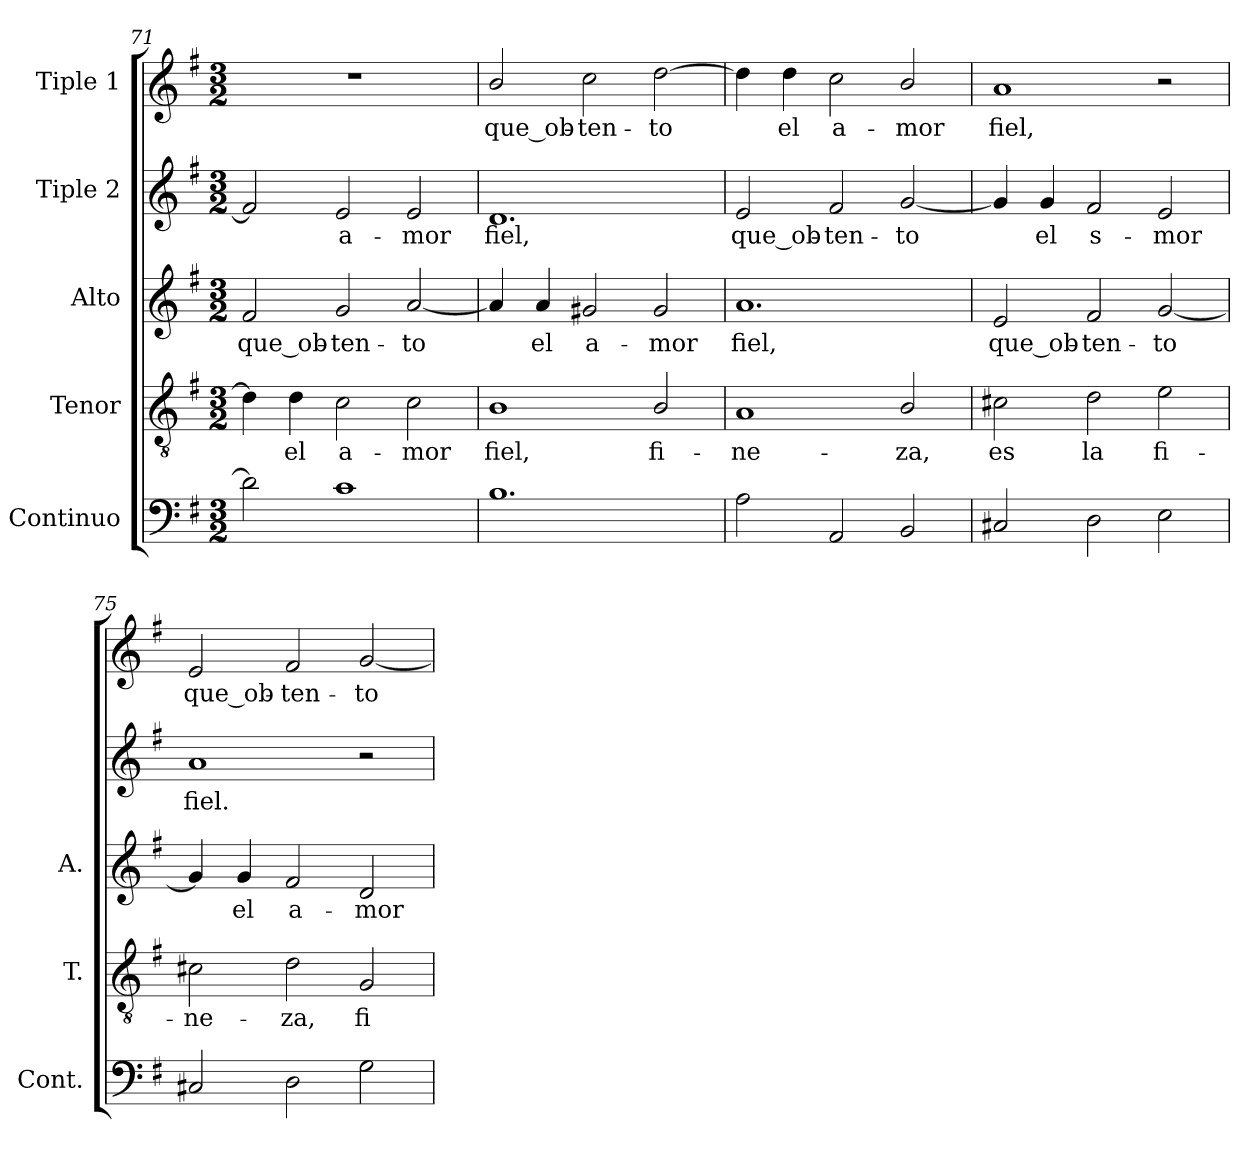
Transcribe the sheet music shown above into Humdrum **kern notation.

**kern	**kern	**text	**kern	**text	**kern	**text	**kern	**text
*part5	*part4	*part4	*part3	*part3	*part2	*part2	*part1	*part1
*staff5	*staff4	*staff4	*staff3	*staff3	*staff2	*staff2	*staff1	*staff1
*I"Continuo	*I"Tenor	*	*I"Alto	*	*I"Tiple 2	*	*I"Tiple 1	*
*I'Cont.	*I'T.	*	*I'A.	*	*	*	*	*
*clefF4	*clefGv2	*	*clefG2	*	*clefG2	*	*clefG2	*
*	*ITrd7c12	*	*	*	*	*	*	*
*k[f#]	*k[f#]	*	*k[f#]	*	*k[f#]	*	*k[f#]	*
*G:	*G:	*	*G:	*	*G:	*	*G:	*
*M3/2	*M3/2	*	*M3/2	*	*M3/2	*	*M3/2	*
=71	=71	=71	=71	=71	=71	=71	=71	=71
!	!	!	!	!LO:LY:b:color=#000000	!	!	!LO:N:vis=1	!
2di\]	4Di\]	.	2f#i/	que_ob-	2f#i/]	.	1.r	.
!	!	!LO:LY:b:color=#000000	!	!	!	!	!	!
.	4Di\	el	.	.	.	.	.	.
!	!	!LO:LY:b:color=#000000	!	!	!	!	!	!
!	!	!	!	!LO:LY:b:color=#000000	!	!	!	!
!	!	!	!	!	!	!LO:LY:b:color=#000000	!	!
1ci	2Ci\	a-	2gi/	-ten-	2ei/	a-	.	.
!	!	!LO:LY:b:color=#000000	!	!	!	!	!	!
!	!	!	!	!LO:LY:b:color=#000000	!	!	!	!
!	!	!	!	!	!	!LO:LY:b:color=#000000	!	!
.	2Ci\	-mor	[2ai/	-to	2ei/	-mor	.	.
=72	=72	=72	=72	=72	=72	=72	=72	=72
!	!	!LO:LY:b:color=#000000	!	!	!	!	!	!
!	!	!	!	!	!	!LO:LY:b:color=#000000	!	!
!	!	!	!	!	!	!	!	!LO:LY:b:color=#000000
1.Bi	1BBi	fiel,	4ai/]	.	1.di	fiel,	2bi/	que_ob-
!	!	!	!	!LO:LY:b:color=#000000	!	!	!	!
.	.	.	4ai/	el	.	.	.	.
!	!	!	!	!LO:LY:b:color=#000000	!	!	!	!
!	!	!	!	!	!	!	!	!LO:LY:b:color=#000000
.	.	.	2g#Xi/	a-	.	.	2cci\	-ten-
!	!	!LO:LY:b:color=#000000	!	!	!	!	!	!
!	!	!	!	!LO:LY:b:color=#000000	!	!	!	!
!	!	!	!	!	!	!	!	!LO:LY:b:color=#000000
.	2BBi/	fi-	2g#i/	-mor	.	.	[2ddi\	-to
!!LO:LB:g=z
=73	=73	=73	=73	=73	=73	=73	=73	=73
!	!	!LO:LY:b:color=#000000	!	!	!	!	!	!
!	!	!	!	!LO:LY:b:color=#000000	!	!	!	!
!	!	!	!	!	!	!LO:LY:b:color=#000000	!	!
2Ai\	1AAi	-ne-	1.ai	fiel,	2ei/	que_ob-	4ddi\]	.
!	!	!	!	!	!	!	!	!LO:LY:b:color=#000000
.	.	.	.	.	.	.	4ddi\	el
!	!	!	!	!	!	!LO:LY:b:color=#000000	!	!
!	!	!	!	!	!	!	!	!LO:LY:b:color=#000000
2AAi/	.	.	.	.	2f#i/	-ten-	2cci\	a-
!	!	!LO:LY:b:color=#000000	!	!	!	!	!	!
!	!	!	!	!	!	!LO:LY:b:color=#000000	!	!
!	!	!	!	!	!	!	!	!LO:LY:b:color=#000000
2BBi/	2BBi/	-za,	.	.	[2gi/	-to	2bi/	-mor
=74	=74	=74	=74	=74	=74	=74	=74	=74
!	!	!LO:LY:b:color=#000000	!	!	!	!	!	!
!	!	!	!	!LO:LY:b:color=#000000	!	!	!	!
!	!	!	!	!	!	!	!	!LO:LY:b:color=#000000
2C#Xi/	2C#Xi\	es	2ei/	que_ob-	4gi/]	.	1ai	fiel,
!	!	!	!	!	!	!LO:LY:b:color=#000000	!	!
.	.	.	.	.	4gi/	el	.	.
!	!	!LO:LY:b:color=#000000	!	!	!	!	!	!
!	!	!	!	!LO:LY:b:color=#000000	!	!	!	!
!	!	!	!	!	!	!LO:LY:b:color=#000000	!	!
2Di\	2Di\	la	2f#i/	-ten-	2f#i/	s-	.	.
!	!	!LO:LY:b:color=#000000	!	!	!	!	!	!
!	!	!	!	!LO:LY:b:color=#000000	!	!	!	!
!	!	!	!	!	!	!LO:LY:b:color=#000000	!	!
2Ei\	2Ei\	fi-	[2gi/	-to	2ei/	-mor	2r	.
=75	=75	=75	=75	=75	=75	=75	=75	=75
!	!	!LO:LY:b:color=#000000	!	!	!	!	!	!
!	!	!	!	!	!	!LO:LY:b:color=#000000	!	!
!	!	!	!	!	!	!	!	!LO:LY:b:color=#000000
2C#Xi/	2C#Xi\	-ne-	4gi/]	.	1ai	fiel.	2ei/	que_ob-
!	!	!	!	!LO:LY:b:color=#000000	!	!	!	!
.	.	.	4gi/	el	.	.	.	.
!	!	!LO:LY:b:color=#000000	!	!	!	!	!	!
!	!	!	!	!LO:LY:b:color=#000000	!	!	!	!
!	!	!	!	!	!	!	!	!LO:LY:b:color=#000000
2Di\	2Di\	-za,	2f#i/	a-	.	.	2f#i/	-ten-
!	!	!LO:LY:b:color=#000000	!	!	!	!	!	!
!	!	!	!	!LO:LY:b:color=#000000	!	!	!	!
!	!	!	!	!	!	!	!	!LO:LY:b:color=#000000
2Gi\	2GGi/	fi-	2di/	-mor	2r	.	[2gi/	-to
=	=	=	=	=	=	=	=	=
*-	*-	*-	*-	*-	*-	*-	*-	*-
